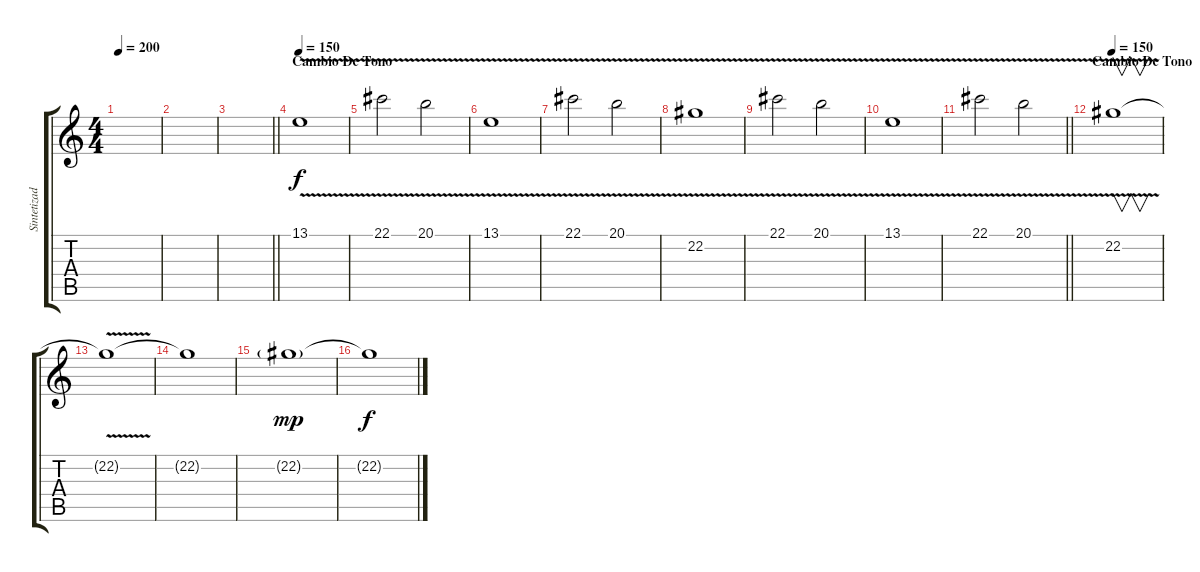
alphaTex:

\track ("Sintetizador" "Sintetizad") {instrument lead2sawtooth}
\staff {score tabs}
\tuning (Eb4 Bb3 Gb3 Db3 Ab2 Eb2) {hide}
\ts (4 4)
\tempo 200
\clef g2
\ks c
|
|
\barLineRight lightlight
|
\section ("" "Cambio De Tono")
\tempo 150
13.1{v}.1{instrument lead1square} |
22.1{v}.2 20.1{v}.2 |
13.1{v}.1 |
22.1{v}.2 20.1{v}.2 |
22.2{v}.1 |
22.1{v}.2 20.1{v}.2 |
13.1{v}.1 |
\barLineRight lightlight
22.1{v}.2 20.1{v}.2 |
\section ("" "Cambio De Tono")
\tempo 150
22.2{v}.1{v} |
22.2{t}.1 |
22.2{t}.1 |
22.2{g}.1{dy mp} |
22.2{t}.1{dy f}
